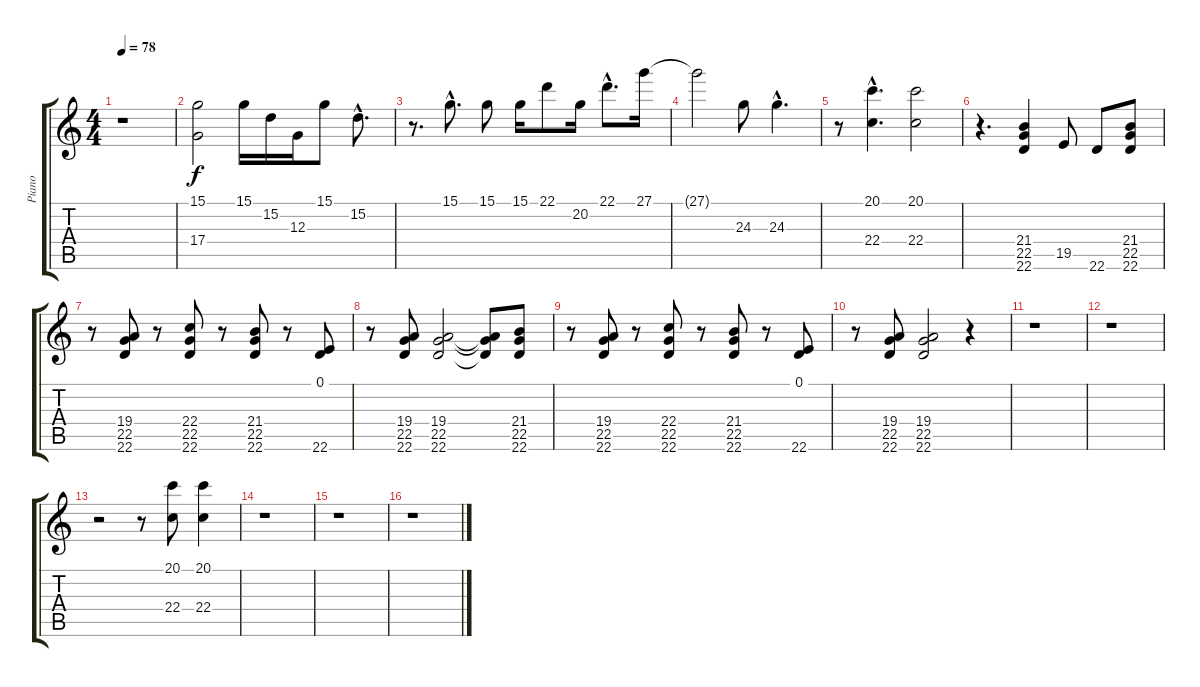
\track ("Piano         " "Piano     ") {instrument acousticgrandpiano}
\staff {score tabs}
\tuning (E4 B3 G3 D3 A2 E2) {hide}
\ts (4 4)
\tempo 78
\clef g2
\ks c
r.1{dy f} |
(15.1 17.4).2 15.1.16 15.2.16 12.3.16 15.1.8 15.2{hac}.8{d} |
r.8{d} 15.1{hac}.8{d} 15.1.8 15.1.16 22.1.8 20.2.16 22.1{hac}.8{d} 27.1.16 |
27.1{t}.2 24.3.8 24.3{hac}.4{d} |
r.8 (20.1{hac} 22.4{hac}).4{d} (20.1 22.4).2 |
r.4{d} (21.4 22.5 22.6).4 19.5.8 22.6.8 (21.4 22.5 22.6).8 |
r.8 (19.4 22.5 22.6).8 r.8 (22.4 22.5 22.6).8 r.8 (21.4 22.5 22.6).8 r.8 (0.1 22.6).8 |
r.8 (19.4 22.5 22.6).8 (19.4 22.5 22.6).2 (19.4{t} 22.5{t} 22.6{t}).8 (21.4 22.5 22.6).8 |
r.8 (19.4 22.5 22.6).8 r.8 (22.4 22.5 22.6).8 r.8 (21.4 22.5 22.6).8 r.8 (0.1 22.6).8 |
r.8 (19.4 22.5 22.6).8 (19.4 22.5 22.6).2 r.4 |
r.1 |
r.1 |
r.2 r.8 (20.1 22.4).8 (20.1 22.4).4 |
r.1 |
r.1 |
r.1
